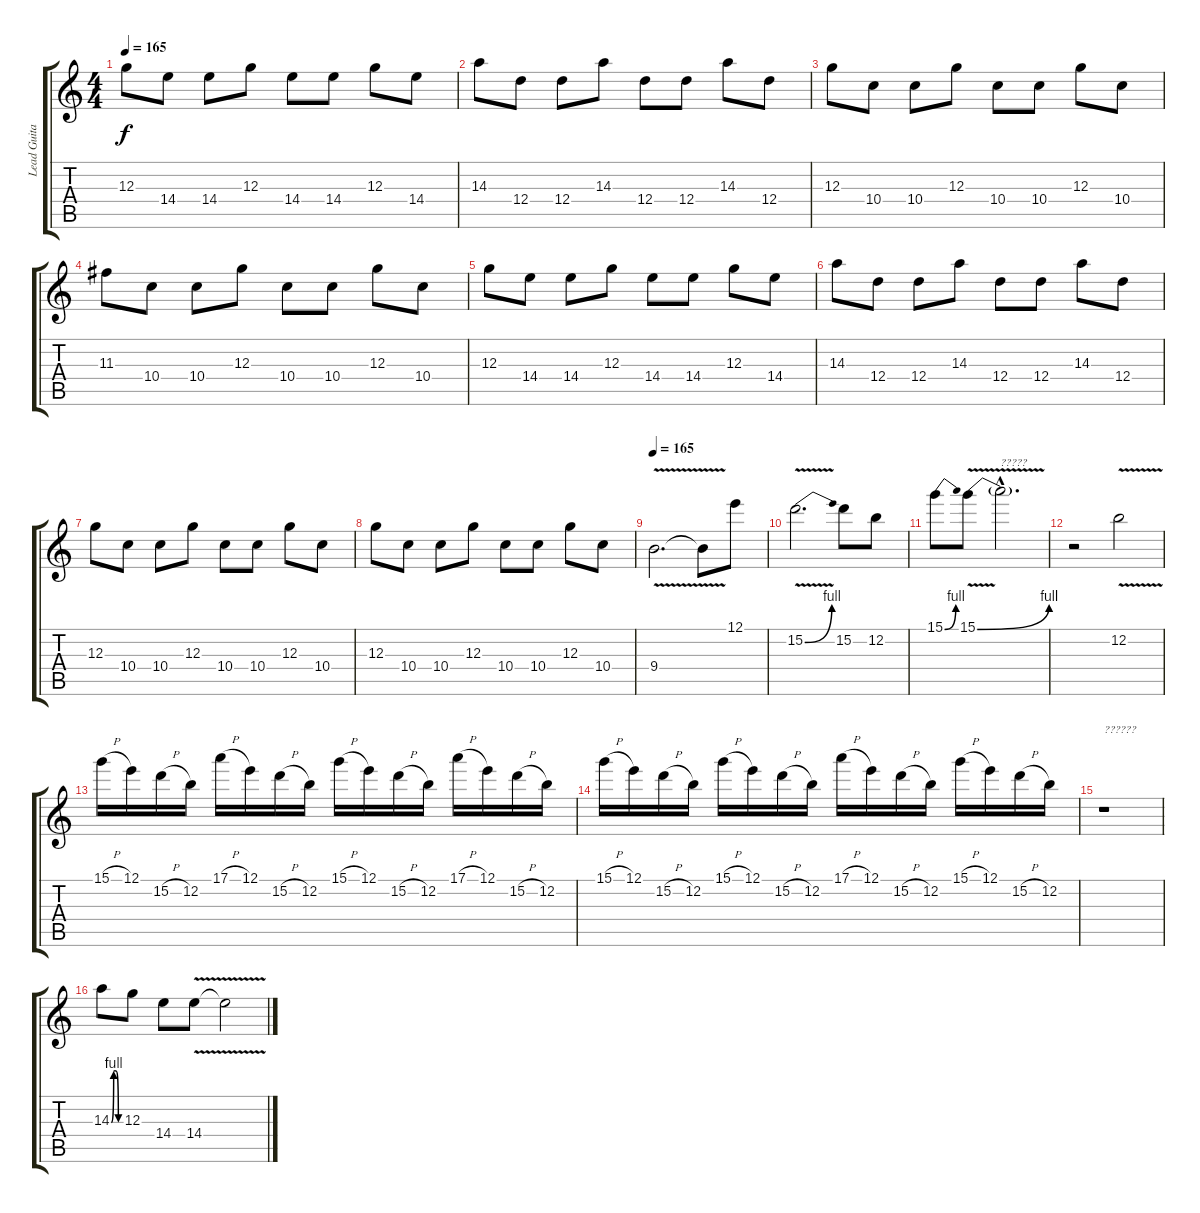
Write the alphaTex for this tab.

\track ("Lead Guitar" "Lead Guita") {instrument distortionguitar}
\staff {score tabs}
\tuning (E4 B3 G3 D3 A2 E2) {hide}
\ts (4 4)
\tempo 165
\clef g2
\ks c
12.3.8{dy f} 14.4.8 14.4.8 12.3.8 14.4.8 14.4.8 12.3.8 14.4.8 |
14.3.8 12.4.8 12.4.8 14.3.8 12.4.8 12.4.8 14.3.8 12.4.8 |
12.3.8 10.4.8 10.4.8 12.3.8 10.4.8 10.4.8 12.3.8 10.4.8 |
11.3.8 10.4.8 10.4.8 12.3.8 10.4.8 10.4.8 12.3.8 10.4.8 |
12.3.8 14.4.8 14.4.8 12.3.8 14.4.8 14.4.8 12.3.8 14.4.8 |
14.3.8 12.4.8 12.4.8 14.3.8 12.4.8 12.4.8 14.3.8 12.4.8 |
12.3.8 10.4.8 10.4.8 12.3.8 10.4.8 10.4.8 12.3.8 10.4.8 |
12.3.8 10.4.8 10.4.8 12.3.8 10.4.8 10.4.8 12.3.8 10.4.8 |
\tempo 165
9.4{v}.2{d instrument distortionguitar} 9.4{t}.8 12.1.8 |
15.2{be (bend 0 0 60 4) v}.2{d} 15.2.8 12.2.8 |
15.1{be (bend 0 0 60 4)}.8 15.1{be (bend 0 0 60 4) v}.8 15.1{hac t}.2{d txt "?????"} |
r.2 12.2{v}.2 |
15.1{h}.16 12.1.16 15.2{h}.16 12.2.16 17.1{h}.16 12.1.16 15.2{h}.16 12.2.16 15.1{h}.16 12.1.16 15.2{h}.16 12.2.16 17.1{h}.16 12.1.16 15.2{h}.16 12.2.16 |
15.1{h}.16 12.1.16 15.2{h}.16 12.2.16 15.1{h}.16 12.1.16 15.2{h}.16 12.2.16 17.1{h}.16 12.1.16 15.2{h}.16 12.2.16 15.1{h}.16 12.1.16 15.2{h}.16 12.2.16 |
r.1{txt "??????"} |
14.3{be (custom 0 0 15 4 30 4 45 0 60 0)}.8 12.3.8 14.4.8 14.4{v}.8 14.4{t}.2
